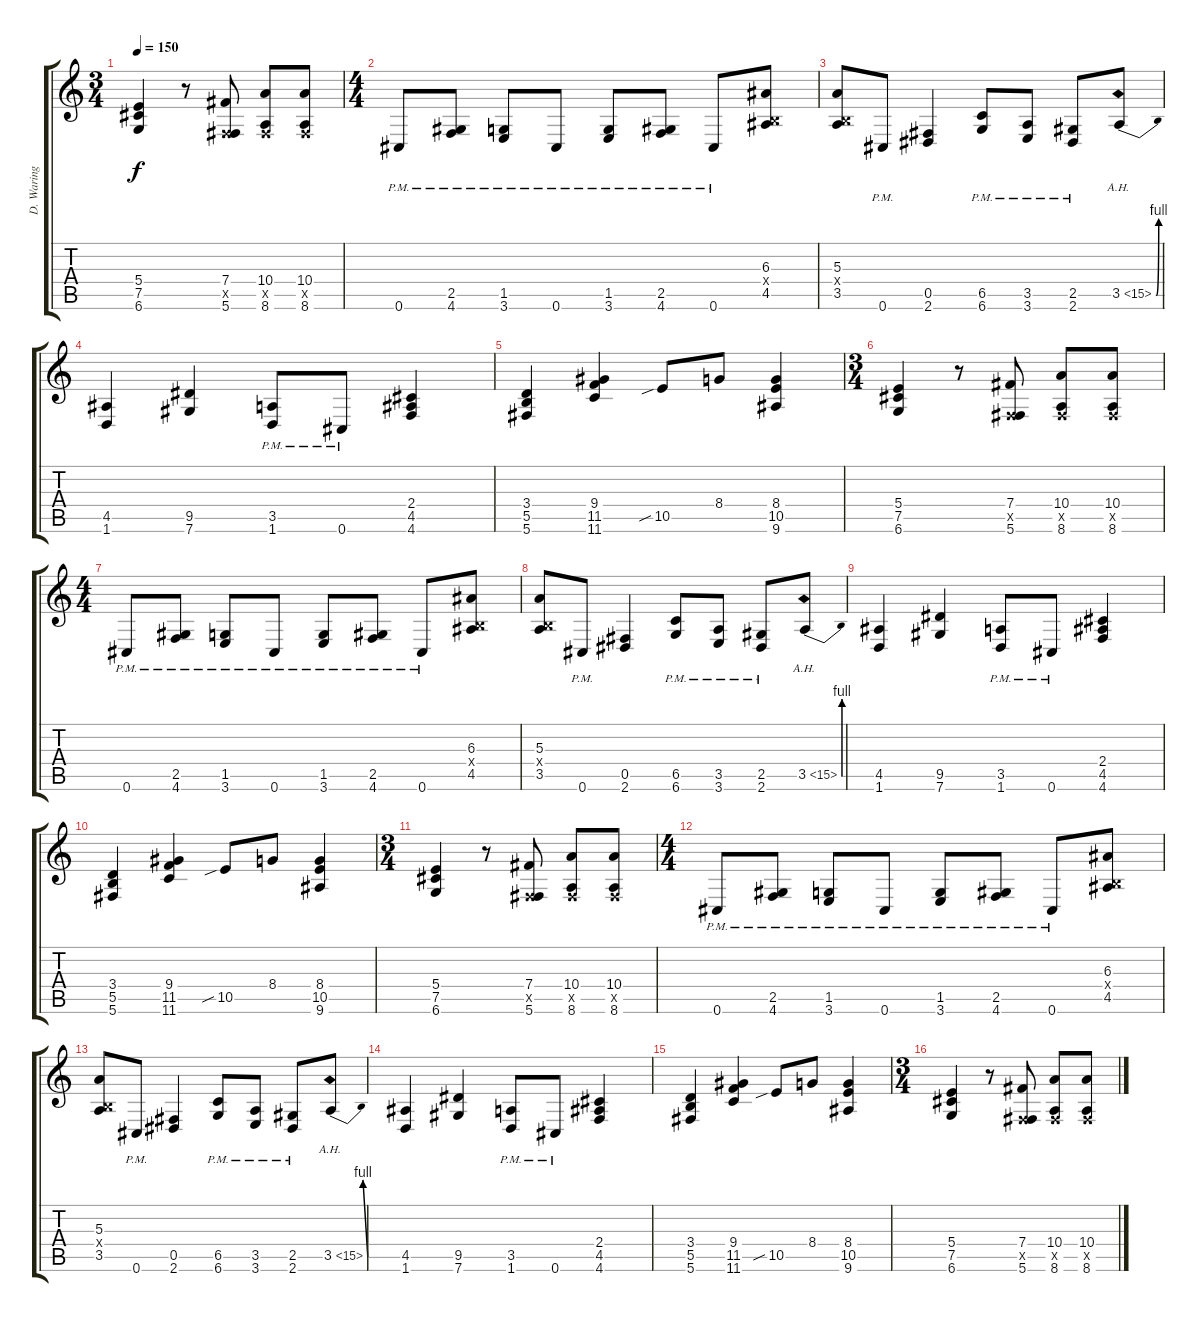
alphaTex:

\track ("D. Waring Gtr." "D. Waring ") {instrument distortionguitar}
\staff {score tabs}
\tuning (Db4 Ab3 E3 B2 Gb2 Db2) {hide}
\ts (3 4)
\tempo 150
\clef g2
\ks c
(5.4 7.5 6.6).4{dy f} r.8 (7.4 0.5{x} 5.6).8 (10.4 0.5{x} 8.6).8 (10.4 0.5{x} 8.6).8 |
\ts (4 4)
0.6{pm}.8 (2.5{pm} 4.6{pm}).8 (1.5{pm} 3.6{pm}).8 0.6{pm}.8 (1.5{pm} 3.6{pm}).8 (2.5{pm} 4.6{pm}).8 0.6{pm}.8 (6.3 0.4{x} 4.5).8 |
(5.3 0.4{x} 3.5).8 0.6{pm}.8 (0.5 2.6).4 (6.5{pm} 6.6{pm}).8 (3.5{pm} 3.6{pm}).8 (2.5{pm} 2.6{pm}).8 3.5{be (bend 0 0 60 4) ah 12}.8 |
(4.5 1.6).4 (9.5 7.6).4 (3.5{pm} 1.6{pm}).8 0.6{pm}.8 (2.4 4.5 4.6).4 |
(3.4 5.5 5.6).4 (9.4 11.5 11.6).4 10.5{sib}.8 8.4.8 (8.4 10.5 9.6).4 |
\ts (3 4)
(5.4 7.5 6.6).4 r.8 (7.4 0.5{x} 5.6).8 (10.4 0.5{x} 8.6).8 (10.4 0.5{x} 8.6).8 |
\ts (4 4)
0.6{pm}.8 (2.5{pm} 4.6{pm}).8 (1.5{pm} 3.6{pm}).8 0.6{pm}.8 (1.5{pm} 3.6{pm}).8 (2.5{pm} 4.6{pm}).8 0.6{pm}.8 (6.3 0.4{x} 4.5).8 |
(5.3 0.4{x} 3.5).8 0.6{pm}.8 (0.5 2.6).4 (6.5{pm} 6.6{pm}).8 (3.5{pm} 3.6{pm}).8 (2.5{pm} 2.6{pm}).8 3.5{be (bend 0 0 60 4) ah 12}.8 |
(4.5 1.6).4 (9.5 7.6).4 (3.5{pm} 1.6{pm}).8 0.6{pm}.8 (2.4 4.5 4.6).4 |
(3.4 5.5 5.6).4 (9.4 11.5 11.6).4 10.5{sib}.8 8.4.8 (8.4 10.5 9.6).4 |
\ts (3 4)
(5.4 7.5 6.6).4 r.8 (7.4 0.5{x} 5.6).8 (10.4 0.5{x} 8.6).8 (10.4 0.5{x} 8.6).8 |
\ts (4 4)
0.6{pm}.8 (2.5{pm} 4.6{pm}).8 (1.5{pm} 3.6{pm}).8 0.6{pm}.8 (1.5{pm} 3.6{pm}).8 (2.5{pm} 4.6{pm}).8 0.6{pm}.8 (6.3 0.4{x} 4.5).8 |
(5.3 0.4{x} 3.5).8 0.6{pm}.8 (0.5 2.6).4 (6.5{pm} 6.6{pm}).8 (3.5{pm} 3.6{pm}).8 (2.5{pm} 2.6{pm}).8 3.5{be (bend 0 0 60 4) ah 12}.8 |
(4.5 1.6).4 (9.5 7.6).4 (3.5{pm} 1.6{pm}).8 0.6{pm}.8 (2.4 4.5 4.6).4 |
(3.4 5.5 5.6).4 (9.4 11.5 11.6).4 10.5{sib}.8 8.4.8 (8.4 10.5 9.6).4 |
\ts (3 4)
(5.4 7.5 6.6).4 r.8 (7.4 0.5{x} 5.6).8 (10.4 0.5{x} 8.6).8 (10.4 0.5{x} 8.6).8
